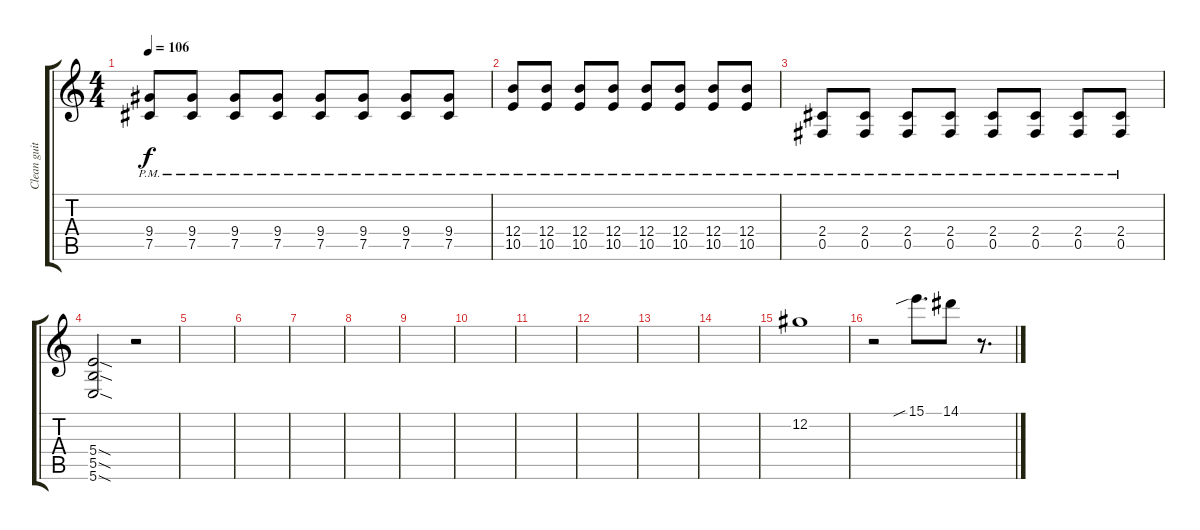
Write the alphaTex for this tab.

\track ("Clean guitar" "Clean guit") {instrument electricguitarjazz}
\staff {score tabs}
\tuning (Db4 Ab3 E3 B2 Gb2 B1) {hide}
\ts (4 4)
\tempo 106
\clef g2
\ks c
(9.4{pm} 7.5{pm}).8{dy f} (9.4{pm} 7.5{pm}).8 (9.4{pm} 7.5{pm}).8 (9.4{pm} 7.5{pm}).8 (9.4{pm} 7.5{pm}).8 (9.4{pm} 7.5{pm}).8 (9.4{pm} 7.5{pm}).8 (9.4{pm} 7.5{pm}).8 |
(12.4{pm} 10.5{pm}).8 (12.4{pm} 10.5{pm}).8 (12.4{pm} 10.5{pm}).8 (12.4{pm} 10.5{pm}).8 (12.4{pm} 10.5{pm}).8 (12.4{pm} 10.5{pm}).8 (12.4{pm} 10.5{pm}).8 (12.4{pm} 10.5{pm}).8 |
(2.4{pm} 0.5{pm}).8 (2.4{pm} 0.5{pm}).8 (2.4{pm} 0.5{pm}).8 (2.4{pm} 0.5{pm}).8 (2.4{pm} 0.5{pm}).8 (2.4{pm} 0.5{pm}).8 (2.4{pm} 0.5{pm}).8 (2.4{pm} 0.5{pm}).8 |
(5.4{sod} 5.5{sod} 5.6{sod}).2 r.2 |
|
|
|
|
|
|
|
|
|
|
12.2.1 |
r.2 15.1{sib}.8{d} 14.1.8 r.8{d}
